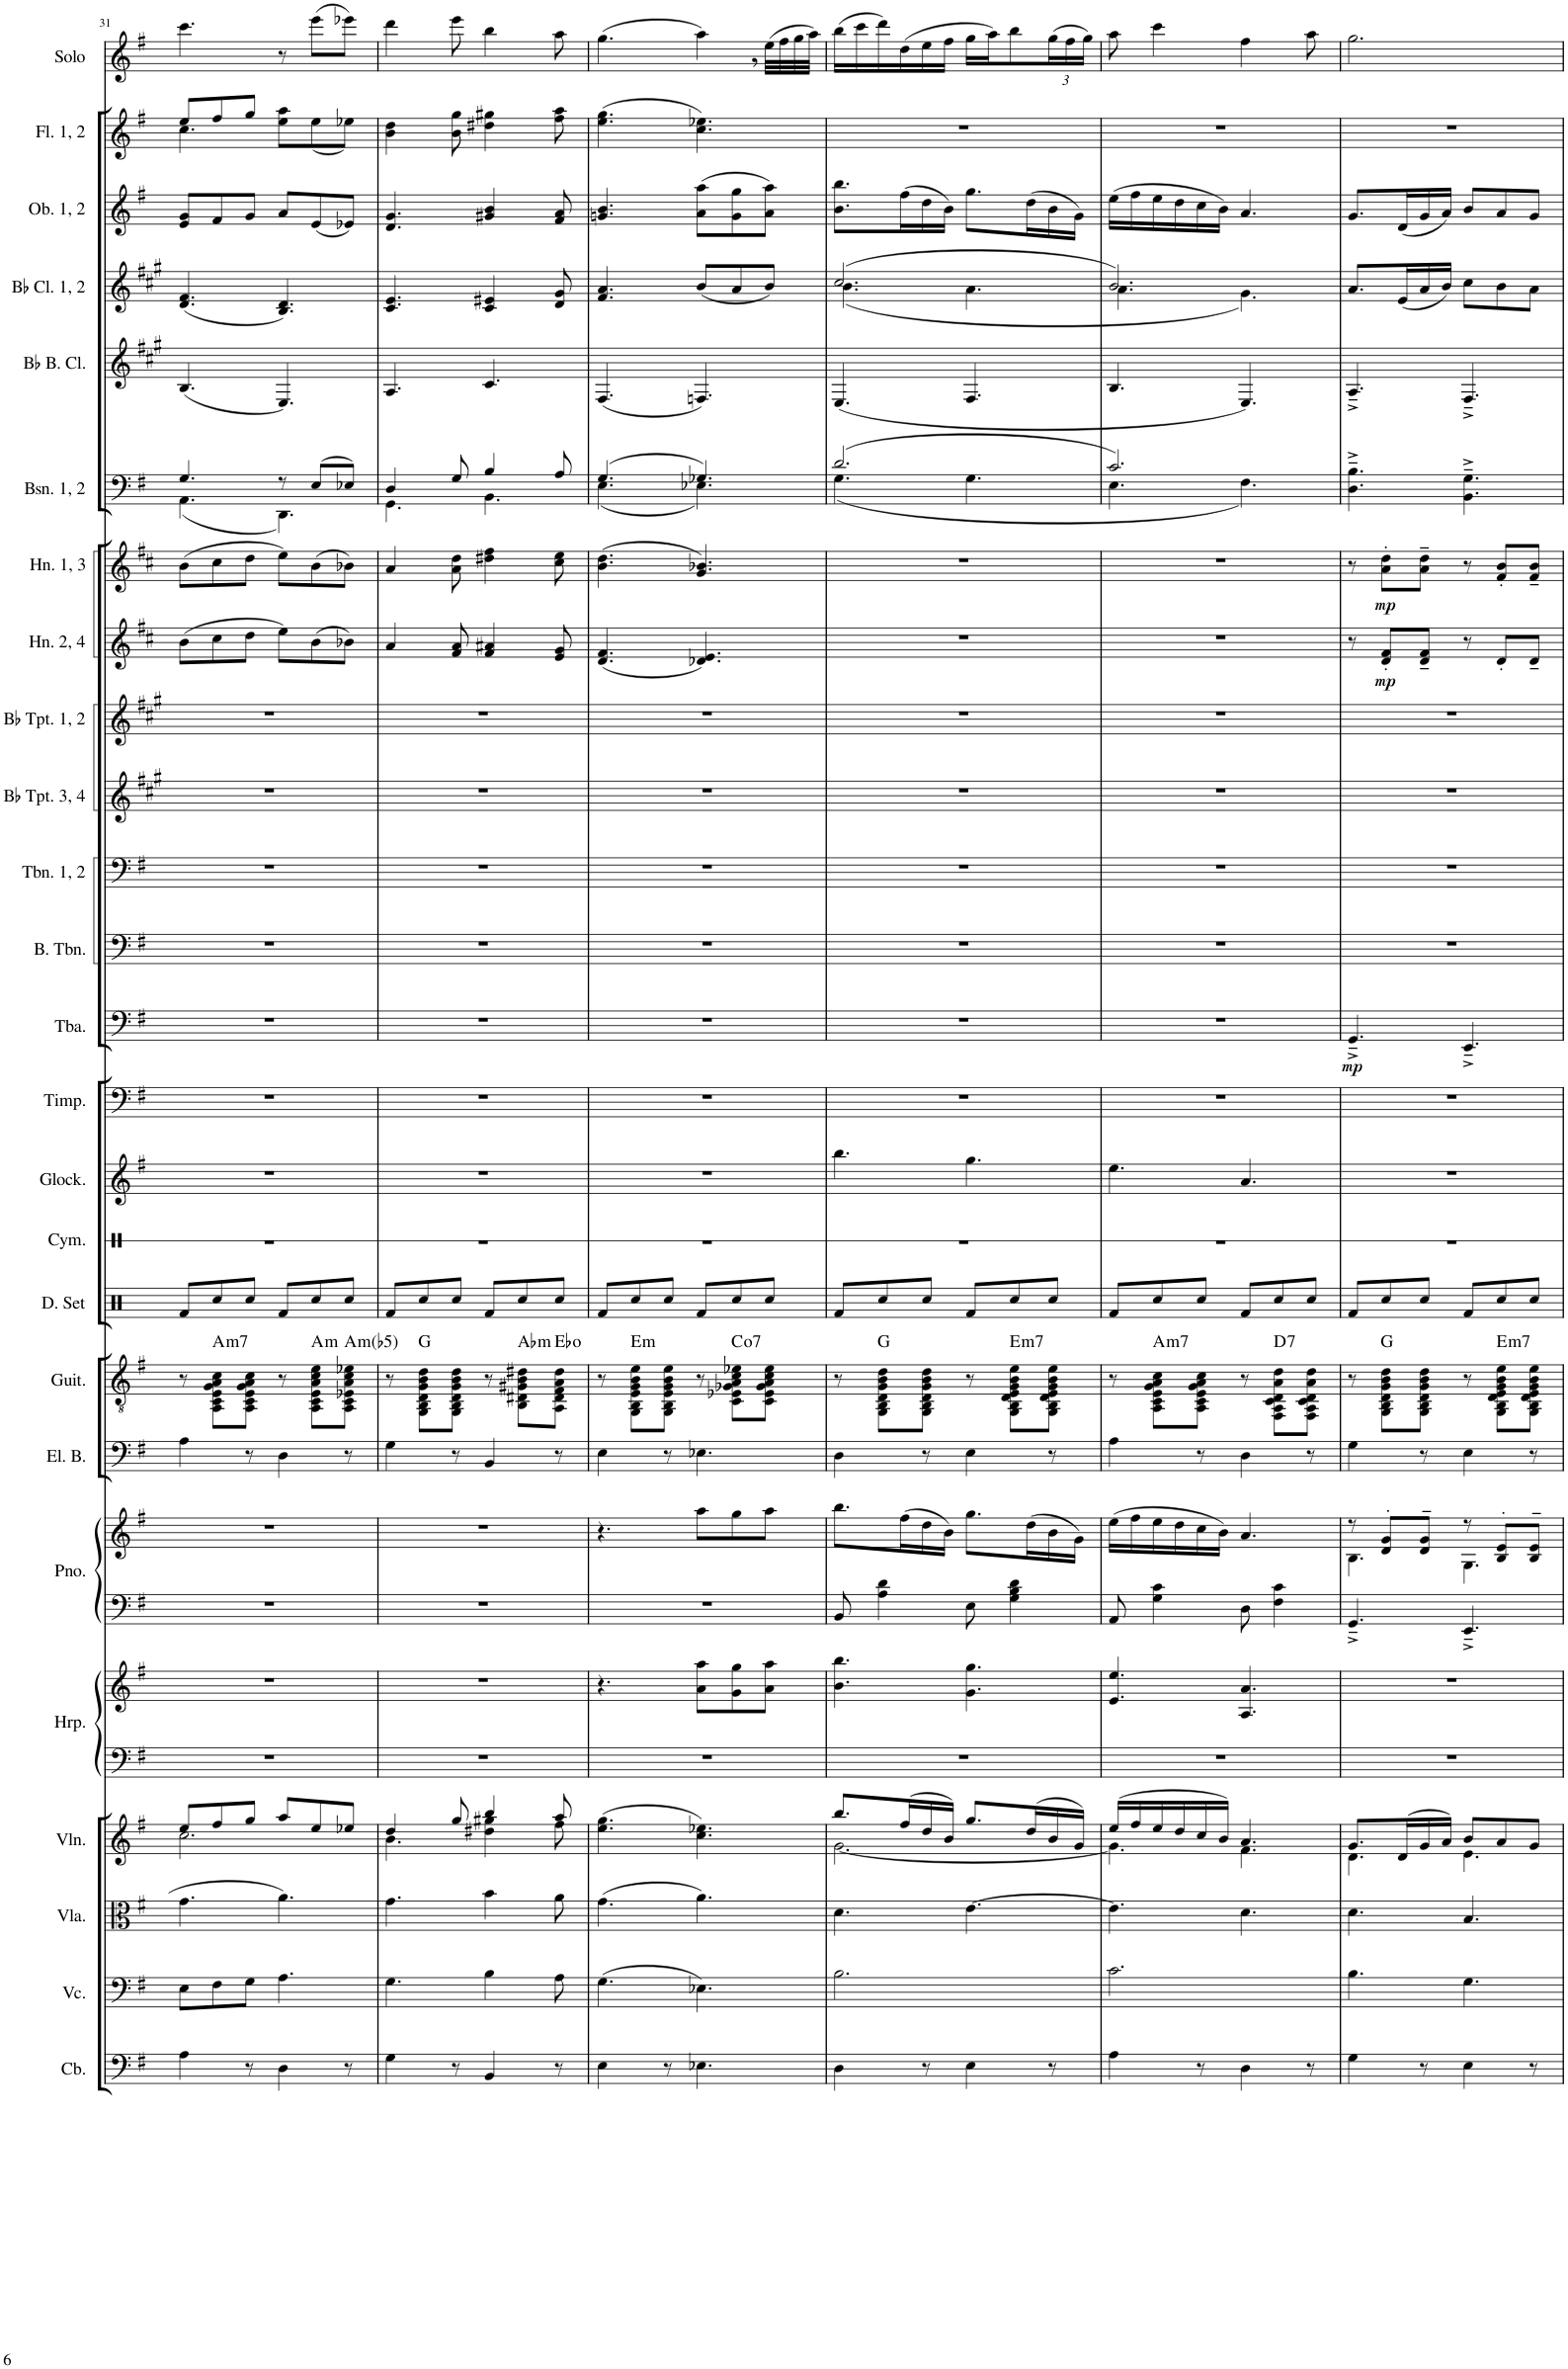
**kern	**kern	**kern	**kern	**kern	**kern	**kern	**kern	**kern	**kern	**harte	**kern	**kern	**kern	**kern	**kern	**dynam	**kern	**kern	**kern	**kern	**kern	**dynam	**kern	**dynam	**kern	**kern	**kern	**kern	**kern	**kern
*part25	*part24	*part23	*part22	*part21	*part21	*part20	*part20	*part19	*part18	*part18	*part17	*part16	*part15	*part14	*part13	*part13	*part12	*part11	*part10	*part9	*part8	*part8	*part7	*part7	*part6	*part5	*part4	*part3	*part2	*part1
*staff27	*staff26	*staff25	*staff24	*staff23	*staff22	*staff21	*staff20	*staff19	*staff18	*	*staff17	*staff16	*staff15	*staff14	*staff13	*staff13	*staff12	*staff11	*staff10	*staff9	*staff8	*staff8	*staff7	*staff7	*staff6	*staff5	*staff4	*staff3	*staff2	*staff1
*I"Contrabass	*I"Violoncello	*I"Viola	*I"Violin	*I"Harp	*	*I"Piano	*	*I"Electric Bass	*I"Acoustic Guitar	*	*I"Drumset	*I"Cymbal	*I"Xylophone	*I"Timpani	*I"Tuba	*	*I"Bass Trombone	*I"Trombone 1 &amp; 2	*I"Bb Trumpet 3 &amp; 4	*I"Bb Trumpet 1 &amp; 2	*I"Horn 2 &amp; 4	*	*I"Horn 1 &amp; 3	*	*I"Bassoon 1 &amp; 2	*I"Bb Bass Clarinet	*I"Bb Clarinet 1 &amp; 2	*I"Oboe 1 &amp; 2	*I"Flute 1 &amp; 2	*I"Solo Flute
*I'Cb.	*I'Vc.	*I'Vla.	*I'Vln.	*I'Hrp.	*	*I'Pno.	*	*I'El. B.	*I'Guit.	*	*I'D. Set	*I'Cym.	*I'Xyl.	*I'Timp.	*I'Tba.	*	*I'B. Tbn.	*I'Tbn. 1, 2	*I'Bb Tpt. 3, 4	*I'Bb Tpt. 1, 2	*I'Hn. 2, 4	*	*I'Hn. 1, 3	*	*I'Bsn. 1, 2	*I'Bb B. Cl.	*I'Bb Cl. 1, 2	*I'Ob. 1, 2	*I'Fl. 1, 2	*I'Solo
!!LO:PB:g=z
*clefF4	*clefF4	*clefC3	*clefG2	*clefF4	*clefG2	*clefF4	*clefG2	*clefF4	*clefGv2	*	*clefX	*clefX	*clefG2	*clefF4	*clefF4	*	*clefF4	*clefF4	*clefG2	*clefG2	*clefG2	*	*clefG2	*	*clefF4	*clefG2	*clefG2	*clefG2	*clefG2	*clefG2
*Trd7c12	*	*	*	*	*	*	*	*Trd7c12	*	*	*	*	*Trd-14c-24	*	*	*	*	*	*Trd1c2	*Trd1c2	*Trd4c7	*	*Trd4c7	*	*	*Trd8c14	*Trd1c2	*	*	*
*k[f#]	*k[f#]	*k[f#]	*k[f#]	*k[f#]	*k[f#]	*k[f#]	*k[f#]	*k[f#]	*k[f#]	*	*k[]	*k[]	*k[f#]	*k[f#]	*k[f#]	*	*k[f#]	*k[f#]	*k[f#c#g#]	*k[f#c#g#]	*k[f#c#]	*	*k[f#c#]	*	*k[f#]	*k[f#c#g#]	*k[f#c#g#]	*k[f#]	*k[f#]	*k[f#]
*M6/8	*M6/8	*M6/8	*M6/8	*M6/8	*M6/8	*M6/8	*M6/8	*M6/8	*M6/8	*	*M6/8	*M6/8	*M6/8	*M6/8	*M6/8	*	*M6/8	*M6/8	*M6/8	*M6/8	*M6/8	*	*M6/8	*	*M6/8	*M6/8	*M6/8	*M6/8	*M6/8	*M6/8
=31	=31	=31	=31	=31	=31	=31	=31	=31	=31	=31	=31	=31	=31	=31	=31	=31	=31	=31	=31	=31	=31	=31	=31	=31	=31	=31	=31	=31	=31	=31
*	*	*	*^	*	*	*	*	*	*	*	*	*	*	*	*	*	*	*	*	*	*	*	*	*	*^	*	*	*	*^	*
4A\	8E\L	4.g\	8ee/L	2.cc\	2.r	2.r	2.r	2.r	4A\	8r	.	8Rf/L	2.r	2.r	2.r	2.r	.	2.r	2.r	2.r	2.r	(>8b\L	.	(>8b\L	.	4.G/	(<4.AA\	(<4.B/	(<4.d/ 4.f#/	8e/ 8g/L	8ee/L	4.cc\	4.ccc\
!	!	!	!	!	!	!	!	!	!	!	!LO:H:kt=m7	!	!	!	!	!	!	!	!	!	!	!	!	!	!	!	!	!	!	!	!	!	!
.	8F#\	.	8ff#/	.	.	.	.	.	.	8AA\ 8C\ 8E\ 8G\ 8A\ 8c\L	A:min7	8Rcc/	.	.	.	.	.	.	.	.	.	8cc#\	.	8cc#\	.	.	.	.	.	8f#/	8ff#/	.	.
8r	8G\J	.	8gg/J	.	.	.	.	.	8r	8AA\ 8C\ 8E\ 8G\ 8A\ 8c\J	.	8Rcc/J	.	.	.	.	.	.	.	.	.	8dd\J	.	8dd\J	.	.	.	.	.	8g/J	8gg/J	.	.
4D\	4.A\	4.a\	8aa/L	.	.	.	.	.	4D\	8r	.	8Rf/L	.	.	.	.	.	.	.	.	.	8ee\L)	.	8ee\L)	.	8r	4.DD\)	4.E/)	4.B/ 4.d/)	8a/L	8ee\ 8aa\L	4.ryy	8r
!	!	!	!	!	!	!	!	!	!	!	!LO:H:kt=m	!	!	!	!	!	!	!	!	!	!	!	!	!	!	!	!	!	!	!	!	!	!
.	.	.	8ee/	.	.	.	.	.	.	8AA\ 8C\ 8E\ 8A\ 8c\ 8e\L	A:min	8Rcc/	.	.	.	.	.	.	.	.	.	(>8b\	.	(>8b\	.	(>8E/L	.	.	.	(<8e/	(<8ee\	.	(>8eee\L
!	!	!	!	!	!	!	!	!	!	!	!LO:H:kt=m	!	!	!	!	!	!	!	!	!	!	!	!	!	!	!	!	!	!	!	!	!	!
8r	.	.	8ee-X/J	.	.	.	.	.	8r	8AA\ 8C\ 8E-X\ 8A\ 8c\ 8e-X\J	A:(b3,b5)	8Rcc/J	.	.	.	.	.	.	.	.	.	8b-X\J)	.	8b-X\J)	.	8E-X/J)	.	.	.	8e-X/J)	8ee-X\J)	.	8eee-X\J)
*	*	*	*	*	*	*	*	*	*	*	*	*	*	*	*	*	*	*	*	*	*	*	*	*	*	*	*	*	*	*	*v	*v	*
=32	=32	=32	=32	=32	=32	=32	=32	=32	=32	=32	=32	=32	=32	=32	=32	=32	=32	=32	=32	=32	=32	=32	=32	=32	=32	=32	=32	=32	=32	=32	=32	=32
4G\	4.G\	4.g\	4dd/	4.b\	2.r	2.r	2.r	2.r	4G\	8r	.	8Rf/L	2.r	2.r	2.r	2.r	.	2.r	2.r	2.r	2.r	4a/	.	4a/	.	4D/	4.GG\	4.A/	4.c#/ 4.e/	4.d/ 4.g/	4b\ 4dd\	4ddd\
.	.	.	.	.	.	.	.	.	.	8GG\ 8BB\ 8D\ 8G\ 8B\ 8d\L	G:maj	8Rcc/	.	.	.	.	.	.	.	.	.	.	.	.	.	.	.	.	.	.	.	.
8r	.	.	8gg/	.	.	.	.	.	8r	8GG\ 8BB\ 8D\ 8G\ 8B\ 8d\J	.	8Rcc/J	.	.	.	.	.	.	.	.	.	8f#/ 8a/	.	8a\ 8dd\	.	8G/	.	.	.	.	8b\ 8gg\	8eee\
4BB/	4B\	4b\	4bb/	4dd#X\ 4gg#X\	.	.	.	.	4BB/	8r	.	8Rf/L	.	.	.	.	.	.	.	.	.	4f#/ 4a#X/	.	4dd#X\ 4ff#\	.	4B/	4.BB\	4.c#/	4c#/ 4e#X/	4g#X/ 4b/	4dd#X\ 4gg#X\	4bb\
!	!	!	!	!	!	!	!	!	!	!	!LO:H:kt=m	!	!	!	!	!	!	!	!	!	!	!	!	!	!	!	!	!	!	!	!	!
.	.	.	.	.	.	.	.	.	.	8BB\ 8D#X\ 8G#X\ 8B\ 8d#X\L	Ab:min	8Rcc/	.	.	.	.	.	.	.	.	.	.	.	.	.	.	.	.	.	.	.	.
8r	8A\	8a\	8aa/	8ff#\	.	.	.	.	8r	8AA\ 8D#\ 8F#\ 8A\ 8d#\J	Eb:dim	8Rcc/J	.	.	.	.	.	.	.	.	.	8e/ 8g/	.	8cc#\ 8ee\	.	8A/	.	.	8d/ 8g#/	8f#/ 8a/	8ff#\ 8aa\	8aa\
*	*	*	*v	*v	*	*	*	*	*	*	*	*	*	*	*	*	*	*	*	*	*	*	*	*	*	*	*	*	*	*	*	*
=33	=33	=33	=33	=33	=33	=33	=33	=33	=33	=33	=33	=33	=33	=33	=33	=33	=33	=33	=33	=33	=33	=33	=33	=33	=33	=33	=33	=33	=33	=33	=33
*	*	*^	*	*	*	*	*	*	*	*	*	*	*	*	*	*	*	*	*	*	*	*	*	*	*	*	*	*	*	*	*
4E\	(>4.G\	2.ryy	(>4.g\	(>4.ee\ 4.gg\	2.r	4.r	2.r	4.r	4E\	8r	.	8Rf/L	2.r	2.r	2.r	2.r	.	2.r	2.r	2.r	2.r	(<4.d/ 4.f#/	.	(>4.b\ 4.dd\	.	(4.G/	(<4.E\	(<4.F#/	4.f#/ 4.a/	4.gn/ 4.b/	(>4.ee\ 4.gg\	(>4.gg\
!	!	!	!	!	!	!	!	!	!	!	!LO:H:kt=m	!	!	!	!	!	!	!	!	!	!	!	!	!	!	!	!	!	!	!	!	!
.	.	.	.	.	.	.	.	.	.	8GG\ 8BB\ 8E\ 8G\ 8B\ 8e\L	E:min	8Rcc/	.	.	.	.	.	.	.	.	.	.	.	.	.	.	.	.	.	.	.	.
8r	.	.	.	.	.	.	.	.	8r	8GG\ 8BB\ 8E\ 8G\ 8B\ 8e\J	.	8Rcc/J	.	.	.	.	.	.	.	.	.	.	.	.	.	.	.	.	.	.	.	.
4.E-X\	4.E-X\)	.	4.a\)	4.cc\ 4.ee-X\)	.	8a\ 8aa\L	.	8aa\L	4.E-X\	8r	.	8Rf/L	.	.	.	.	.	.	.	.	.	4.d-X/ 4.e/)	.	4.g/ 4.b-X/)	.	4.G-X/)	4.E-X\)	4.Fn/)	(<8b/L	(>8a\ 8aa\L	4.cc\ 4.ee-X\)	4aa,<\)
!	!	!	!	!	!	!	!	!	!	!	!LO:H:kt=7	!	!	!	!	!	!	!	!	!	!	!	!	!	!	!	!	!	!	!	!	!
.	.	.	.	.	.	8g\ 8gg\	.	8gg\	.	8C\ 8E-X\ 8G-X\ 8A\ 8c\ 8e-X\L	C:dim7	8Rcc/	.	.	.	.	.	.	.	.	.	.	.	.	.	.	.	.	8a/	8g\ 8gg\	.	.
.	.	.	.	.	.	8a\ 8aa\J	.	8aa\J	.	8C\ 8E-\ 8G-\ 8A\ 8c\ 8e-\J	.	8Rcc/J	.	.	.	.	.	.	.	.	.	.	.	.	.	.	.	.	8b/J)	8a\ 8aa\J)	.	(>32ee\LLL
.	.	.	.	.	.	.	.	.	.	.	.	.	.	.	.	.	.	.	.	.	.	.	.	.	.	.	.	.	.	.	.	32ff#\
.	.	.	.	.	.	.	.	.	.	.	.	.	.	.	.	.	.	.	.	.	.	.	.	.	.	.	.	.	.	.	.	32gg\
.	.	.	.	.	.	.	.	.	.	.	.	.	.	.	.	.	.	.	.	.	.	.	.	.	.	.	.	.	.	.	.	32aa\JJJ)
*	*	*v	*v	*	*	*	*	*	*	*	*	*	*	*	*	*	*	*	*	*	*	*	*	*	*	*	*	*	*	*	*	*
=34	=34	=34	=34	=34	=34	=34	=34	=34	=34	=34	=34	=34	=34	=34	=34	=34	=34	=34	=34	=34	=34	=34	=34	=34	=34	=34	=34	=34	=34	=34	=34
*	*	*	*^	*	*	*	*	*	*	*	*	*	*	*	*	*	*	*	*	*	*	*	*	*	*	*	*	*^	*	*	*
4D\	2.B\	4.d\	8.bb/L	[<2.g\	2.r	4.b\ 4.bb\	8BB/	8.bb\L	4D\	8r	.	8Rf/L	2.r	4.bb\	2.r	2.r	.	2.r	2.r	2.r	2.r	2.r	.	2.r	.	(2.d/	(<4.G\	(<4.E/	(2.cc#/	(<4.b\	8.b\ 8.bb\L	2.r	(>16bb\LL
.	.	.	.	.	.	.	.	.	.	.	.	.	.	.	.	.	.	.	.	.	.	.	.	.	.	.	.	.	.	.	.	.	16ccc\
.	.	.	.	.	.	.	4A\ 4d\	.	.	8GG\ 8BB\ 8D\ 8G\ 8B\ 8d\L	G:maj	8Rcc/	.	.	.	.	.	.	.	.	.	.	.	.	.	.	.	.	.	.	.	.	16ddd\)
.	.	.	(>16ff#/L	.	.	.	.	(>16ff#\L	.	.	.	.	.	.	.	.	.	.	.	.	.	.	.	.	.	.	.	.	.	.	(>16ff#\L	.	(>16dd\
8r	.	.	16dd/	.	.	.	.	16dd\	8r	8GG\ 8BB\ 8D\ 8G\ 8B\ 8d\J	.	8Rcc/J	.	.	.	.	.	.	.	.	.	.	.	.	.	.	.	.	.	.	16dd\	.	16ee\
.	.	.	16b/JJ)	.	.	.	.	16b\JJ)	.	.	.	.	.	.	.	.	.	.	.	.	.	.	.	.	.	.	.	.	.	.	16b\JJ)	.	16ff#\JJ
4E\	.	[4.e\	8.gg/L	.	.	4.g\ 4.gg\	8E\	8.gg\L	4E\	8r	.	8Rf/L	.	4.gg\	.	.	.	.	.	.	.	.	.	.	.	.	4.G\	4.F#/	.	4.a\	8.gg\L	.	16gg\LL
.	.	.	.	.	.	.	.	.	.	.	.	.	.	.	.	.	.	.	.	.	.	.	.	.	.	.	.	.	.	.	.	.	16aa\J)
!	!	!	!	!	!	!	!	!	!	!	!LO:H:kt=m7	!	!	!	!	!	!	!	!	!	!	!	!	!	!	!	!	!	!	!	!	!	!
.	.	.	.	.	.	.	4G\ 4B\ 4d\	.	.	8GG\ 8BB\ 8D\ 8E\ 8G\ 8B\ 8e\L	E:min7	8Rcc/	.	.	.	.	.	.	.	.	.	.	.	.	.	.	.	.	.	.	.	.	8bb\
.	.	.	(>16dd/L	.	.	.	.	(>16dd\L	.	.	.	.	.	.	.	.	.	.	.	.	.	.	.	.	.	.	.	.	.	.	(>16dd\L	.	.
*	*	*	*	*	*	*	*	*	*	*	*	*	*	*	*	*	*	*	*	*	*	*	*	*	*	*	*	*	*	*	*	*	*Xbrackettup
8r	.	.	16b/	.	.	.	.	16b\	8r	8GG\ 8BB\ 8D\ 8E\ 8G\ 8B\ 8e\J	.	8Rcc/J	.	.	.	.	.	.	.	.	.	.	.	.	.	.	.	.	.	.	16b\	.	(>24gg\L
.	.	.	.	.	.	.	.	.	.	.	.	.	.	.	.	.	.	.	.	.	.	.	.	.	.	.	.	.	.	.	.	.	24ff#\
.	.	.	16g/JJ)	.	.	.	.	16g\JJ)	.	.	.	.	.	.	.	.	.	.	.	.	.	.	.	.	.	.	.	.	.	.	16g\JJ)	.	.
.	.	.	.	.	.	.	.	.	.	.	.	.	.	.	.	.	.	.	.	.	.	.	.	.	.	.	.	.	.	.	.	.	24gg\JJ)
=35	=35	=35	=35	=35	=35	=35	=35	=35	=35	=35	=35	=35	=35	=35	=35	=35	=35	=35	=35	=35	=35	=35	=35	=35	=35	=35	=35	=35	=35	=35	=35	=35	=35
4A\	2.c\	4.e\]	(>16ee/LL	4.g\]	2.r	4.e/ 4.ee/	8AA/	(>16ee\LL	4A\	8r	.	8Rf/L	2.r	4.ee\	2.r	2.r	.	2.r	2.r	2.r	2.r	2.r	.	2.r	.	2.c/)	4.E\	4.B/	2.b/)	4.a\	(>16ee\LL	2.r	8aa\
.	.	.	16ff#/	.	.	.	.	16ff#\	.	.	.	.	.	.	.	.	.	.	.	.	.	.	.	.	.	.	.	.	.	.	16ff#\	.	.
!	!	!	!	!	!	!	!	!	!	!	!LO:H:kt=m7	!	!	!	!	!	!	!	!	!	!	!	!	!	!	!	!	!	!	!	!	!	!
.	.	.	16ee/	.	.	.	4G\ 4c\	16ee\	.	8AA\ 8C\ 8E\ 8G\ 8A\ 8c\L	A:min7	8Rcc/	.	.	.	.	.	.	.	.	.	.	.	.	.	.	.	.	.	.	16ee\	.	4ccc\
.	.	.	16dd/	.	.	.	.	16dd\	.	.	.	.	.	.	.	.	.	.	.	.	.	.	.	.	.	.	.	.	.	.	16dd\	.	.
8r	.	.	16cc/	.	.	.	.	16cc\	8r	8AA\ 8C\ 8E\ 8G\ 8A\ 8c\J	.	8Rcc/J	.	.	.	.	.	.	.	.	.	.	.	.	.	.	.	.	.	.	16cc\	.	.
.	.	.	16b/JJ)	.	.	.	.	16b\JJ)	.	.	.	.	.	.	.	.	.	.	.	.	.	.	.	.	.	.	.	.	.	.	16b\JJ)	.	.
4D\	.	4.d\	4.a/	4.f#\	.	4.A/ 4.a/	8D\	4.a/	4D\	8r	.	8Rf/L	.	4.a/	.	.	.	.	.	.	.	.	.	.	.	.	4.F#\)	4.E/)	.	4.g#\)	4.a/	.	4ff#\
!	!	!	!	!	!	!	!	!	!	!	!LO:H:kt=7	!	!	!	!	!	!	!	!	!	!	!	!	!	!	!	!	!	!	!	!	!	!
.	.	.	.	.	.	.	4F#\ 4c\	.	.	8FF#\ 8AA\ 8C\ 8D\ 8A\ 8d\L	D:7	8Rcc/	.	.	.	.	.	.	.	.	.	.	.	.	.	.	.	.	.	.	.	.	.
8r	.	.	.	.	.	.	.	.	8r	8FF#\ 8AA\ 8C\ 8D\ 8A\ 8d\J	.	8Rcc/J	.	.	.	.	.	.	.	.	.	.	.	.	.	.	.	.	.	.	.	.	8aa\
*	*	*	*	*	*	*	*	*	*	*	*	*	*	*	*	*	*	*	*	*	*	*	*	*	*	*v	*v	*	*v	*v	*	*	*
=36	=36	=36	=36	=36	=36	=36	=36	=36	=36	=36	=36	=36	=36	=36	=36	=36	=36	=36	=36	=36	=36	=36	=36	=36	=36	=36	=36	=36	=36	=36	=36
*	*	*	*	*	*	*	*	*^	*	*	*	*	*	*	*	*	*	*	*	*	*	*	*	*	*	*	*	*	*	*	*
!	!	!	!	!	!	!	!	!	!	!	!	!	!	!	!	!	!	!LO:DY:b	!	!	!	!	!	!	!	!	!	!	!	!	!	!
4G\	4.B\	4.d\	8.g/L	4.d\	2.r	2.r	4.GG~^/	8r	4.B\	4G\	8r	.	8Rf/L	2.r	2.r	2.r	4.GG~^/	mp	2.r	2.r	2.r	2.r	8r	.	8r	.	4.D\~^ 4.B\~^	4.A~^/	8.a/L	8.g/L	2.r	2.gg\
!	!	!	!	!	!	!	!	!	!	!	!	!	!	!	!	!	!	!	!	!	!	!	!	!LO:DY:b	!	!LO:DY:b	!	!	!	!	!	!
.	.	.	.	.	.	.	.	8d/' 8g/'L	.	.	8GG\ 8BB\ 8D\ 8G\ 8B\ 8d\L	G:maj	8Rcc/	.	.	.	.	.	.	.	.	.	8d/' 8f#/'L	mp	8a\' 8dd\'L	mp	.	.	.	.	.	.
.	.	.	(>16d/L	.	.	.	.	.	.	.	.	.	.	.	.	.	.	.	.	.	.	.	.	.	.	.	.	.	(<16e/L	(<16d/L	.	.
8r	.	.	16g/	.	.	.	.	8d/~ 8g/~J	.	8r	8GG\ 8BB\ 8D\ 8G\ 8B\ 8d\J	.	8Rcc/J	.	.	.	.	.	.	.	.	.	8d/~ 8f#/~J	.	8a\~ 8dd\~J	.	.	.	16a/	16g/	.	.
.	.	.	16a/JJ)	.	.	.	.	.	.	.	.	.	.	.	.	.	.	.	.	.	.	.	.	.	.	.	.	.	16b/JJ)	16a/JJ)	.	.
4E\	4.G\	4.B/	8b/L	4.e\	.	.	4.EE~^/	8r	4.G\	4E\	8r	.	8Rf/L	.	.	.	4.EE~^/	.	.	.	.	.	8r	.	8r	.	4.BB\~^ 4.G\~^	4.F#~^/	8cc#\L	8b/L	.	.
!	!	!	!	!	!	!	!	!	!	!	!	!LO:H:kt=m7	!	!	!	!	!	!	!	!	!	!	!	!	!	!	!	!	!	!	!	!
.	.	.	8a/	.	.	.	.	8B/' 8e/'L	.	.	8GG\ 8BB\ 8D\ 8E\ 8G\ 8B\ 8e\L	E:min7	8Rcc/	.	.	.	.	.	.	.	.	.	8d'/L	.	8f#/' 8b/'L	.	.	.	8b\	8a/	.	.
8r	.	.	8g/J	.	.	.	.	8B/~ 8e/~J	.	8r	8GG\ 8BB\ 8D\ 8E\ 8G\ 8B\ 8e\J	.	8Rcc/J	.	.	.	.	.	.	.	.	.	8d~/J	.	8f#/~ 8b/~J	.	.	.	8a\J	8g/J	.	.
*	*	*	*v	*v	*	*	*	*v	*v	*	*	*	*	*	*	*	*	*	*	*	*	*	*	*	*	*	*	*	*	*	*	*
=	=	=	=	=	=	=	=	=	=	=	=	=	=	=	=	=	=	=	=	=	=	=	=	=	=	=	=	=	=	=
*-	*-	*-	*-	*-	*-	*-	*-	*-	*-	*-	*-	*-	*-	*-	*-	*-	*-	*-	*-	*-	*-	*-	*-	*-	*-	*-	*-	*-	*-	*-
